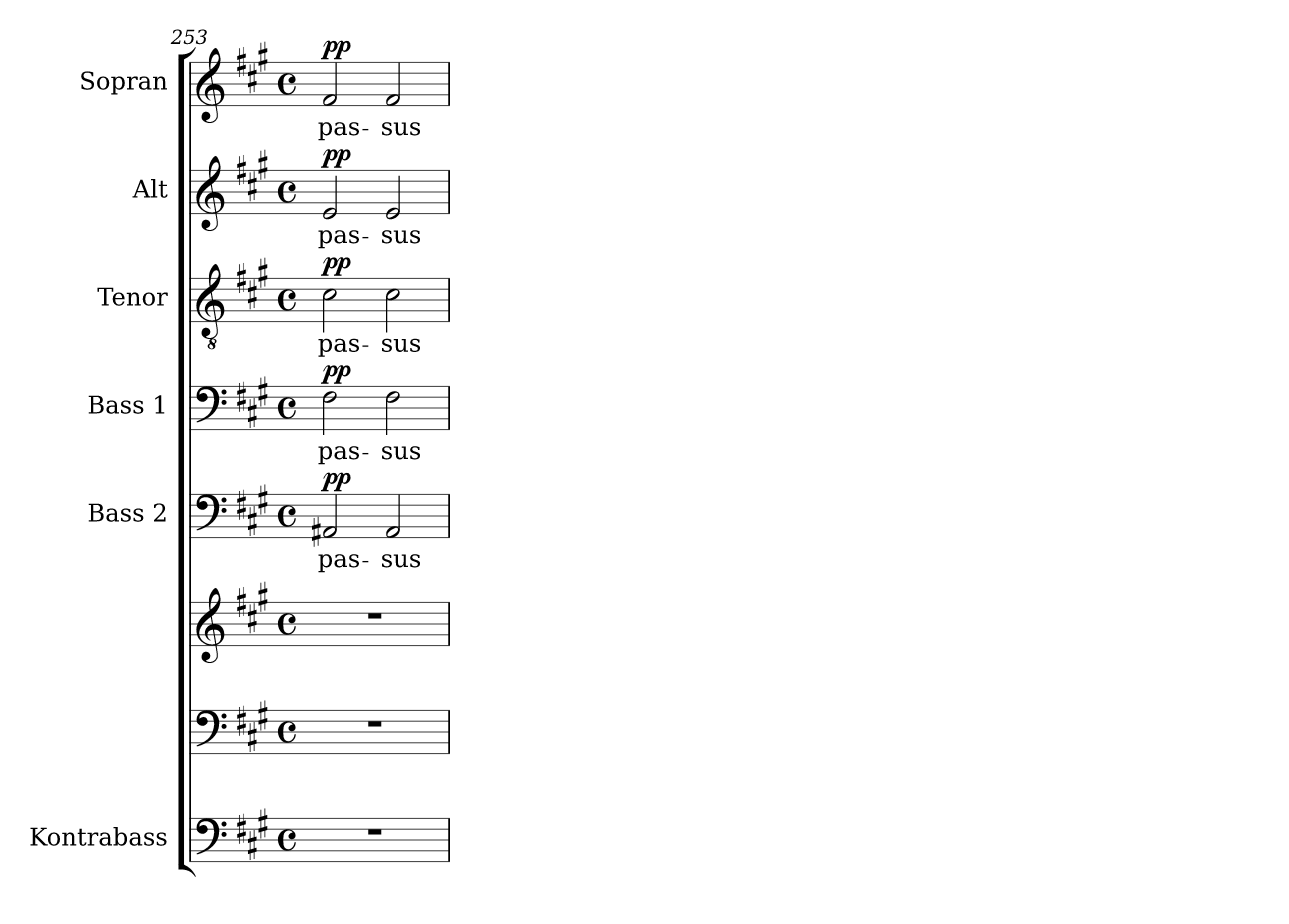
**kern	**kern	**kern	**kern	**text	**dynam	**kern	**text	**dynam	**kern	**text	**dynam	**kern	**text	**dynam	**kern	**text	**dynam
*part7	*part6	*part6	*part5	*part5	*part5	*part4	*part4	*part4	*part3	*part3	*part3	*part2	*part2	*part2	*part1	*part1	*part1
*staff8	*staff7	*staff6	*staff5	*staff5	*staff5	*staff4	*staff4	*staff4	*staff3	*staff3	*staff3	*staff2	*staff2	*staff2	*staff1	*staff1	*staff1
*I"Kontrabass	*	*	*I"Bass 2	*	*	*I"Bass 1	*	*	*I"Tenor	*	*	*I"Alt	*	*	*I"Sopran	*	*
*I'Kb.	*	*	*I'B. 2	*	*	*I'B. 1	*	*	*I'T.	*	*	*I'A.	*	*	*I'S.	*	*
*clefF4	*clefF4	*clefG2	*clefF4	*	*	*clefF4	*	*	*clefGv2	*	*	*clefG2	*	*	*clefG2	*	*
*ITrd7c12	*	*	*	*	*	*	*	*	*	*	*	*	*	*	*	*	*
*k[f#c#g#]	*k[f#c#g#]	*k[f#c#g#]	*k[f#c#g#]	*	*	*k[f#c#g#]	*	*	*k[f#c#g#]	*	*	*k[f#c#g#]	*	*	*k[f#c#g#]	*	*
*A:	*A:	*A:	*A:	*	*	*A:	*	*	*A:	*	*	*A:	*	*	*A:	*	*
*M4/4	*M4/4	*M4/4	*M4/4	*	*	*M4/4	*	*	*M4/4	*	*	*M4/4	*	*	*M4/4	*	*
*met(c)	*met(c)	*met(c)	*met(c)	*	*	*met(c)	*	*	*met(c)	*	*	*met(c)	*	*	*met(c)	*	*
=253	=253	=253	=253	=253	=253	=253	=253	=253	=253	=253	=253	=253	=253	=253	=253	=253	=253
!	!	!	!	!LO:LY:b	!LO:DY:a	!	!LO:LY:b	!LO:DY:a	!	!LO:LY:b	!LO:DY:a	!	!LO:LY:b	!LO:DY:a	!	!LO:LY:b	!LO:DY:a
1r	1r	1r	2AA#X/	pas-	pp	2F#\	pas-	pp	2c#\	pas-	pp	2e/	pas-	pp	2f#/	pas-	pp
!	!	!	!	!LO:LY:b	!	!	!LO:LY:b	!	!	!LO:LY:b	!	!	!LO:LY:b	!	!	!LO:LY:b	!
.	.	.	2AA#/	-sus	.	2F#\	-sus	.	2c#\	-sus	.	2e/	-sus	.	2f#/	-sus	.
=	=	=	=	=	=	=	=	=	=	=	=	=	=	=	=	=	=
*-	*-	*-	*-	*-	*-	*-	*-	*-	*-	*-	*-	*-	*-	*-	*-	*-	*-
